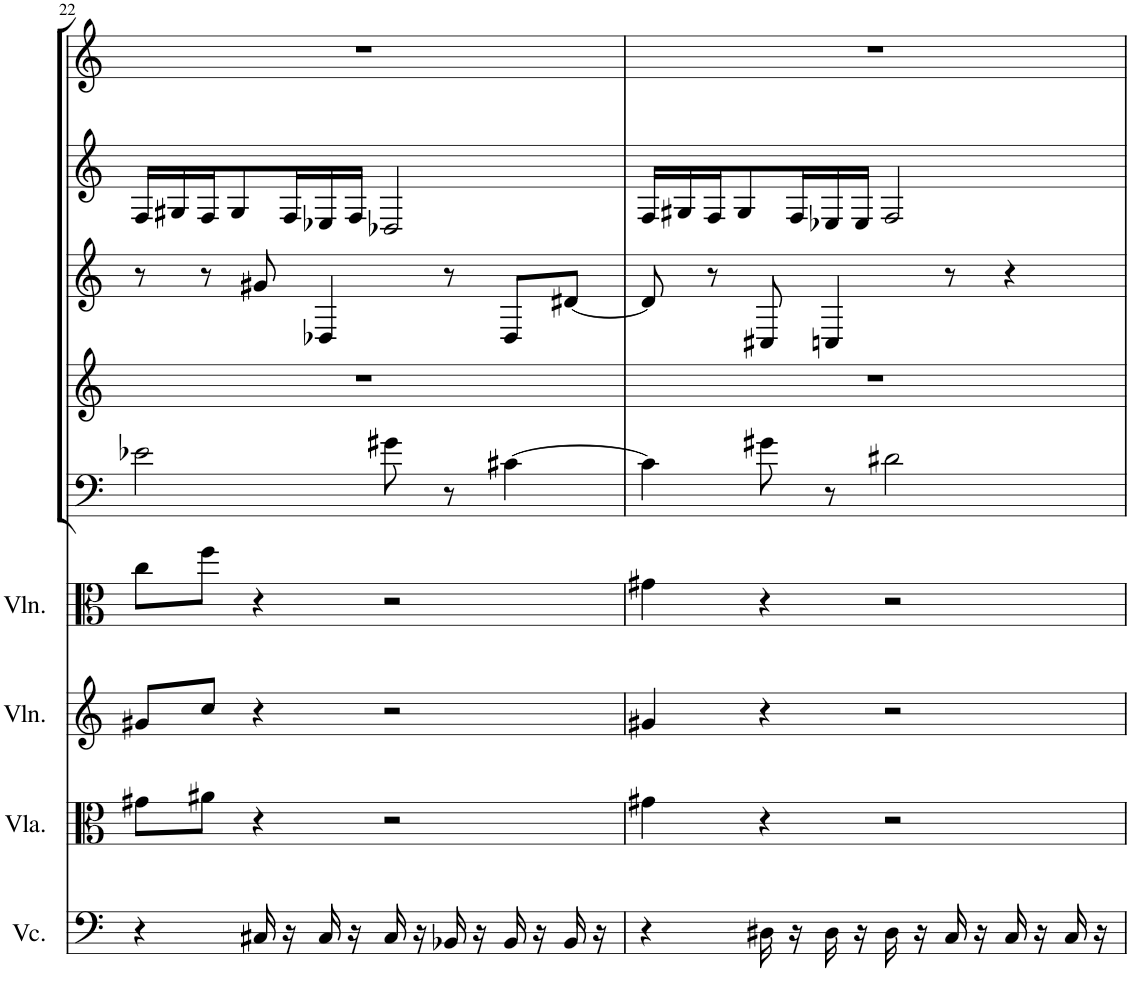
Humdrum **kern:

**kern	**kern	**kern	**kern	**kern	**kern	**kern	**kern	**kern
*part9	*part8	*part7	*part6	*part5	*part4	*part3	*part2	*part1
*staff9	*staff8	*staff7	*staff6	*staff5	*staff4	*staff3	*staff2	*staff1
*I"Violoncello	*I"Viola	*I"Violin	*I"Violin	*I"Bassoon	*I"Horn in F	*I"Bb Clarinet	*I"Oboe	*I"Flute
*I'Vc.	*I'Vla.	*I'Vln.	*I'Vln.	*I'Bsn	*I'Hn	*I'Cl	*I'Ob	*I'Fl
!!LO:PB:g=z
*clefF4	*clefC3	*clefG2	*clefC3	*clefF4	*clefG2	*clefG2	*clefG2	*clefG2
*	*	*	*	*	*ITrd4c7	*ITrd1c2	*	*
*k[]	*k[]	*k[]	*k[]	*k[]	*k[]	*k[]	*k[]	*k[]
*M4/4	*M4/4	*M4/4	*M4/4	*M4/4	*M4/4	*M4/4	*M4/4	*M4/4
=22	=22	=22	=22	=22	=22	=22	=22	=22
4r	8g#X\L	8g#X/L	8cc\L	2e-X\	1r	8r	16F/LL	1r
.	.	.	.	.	.	.	16G#X/	.
.	8a#X\J	8cc/J	8ff\J	.	.	8r	16F/J	.
.	.	.	.	.	.	.	8G#/	.
16C#X/	4r	4r	4r	.	.	8g#X/	.	.
16r	.	.	.	.	.	.	16F/L	.
16C#/	.	.	.	.	.	4D-X/	16E-X/	.
16r	.	.	.	.	.	.	16F/JJ	.
16C#/	2r	2r	2r	8g#X\	.	.	2D-X/	.
16r	.	.	.	.	.	.	.	.
16BB-X/	.	.	.	8r	.	8r	.	.
16r	.	.	.	.	.	.	.	.
16BB-/	.	.	.	[4c#X\	.	8D-/L	.	.
16r	.	.	.	.	.	.	.	.
16BB-/	.	.	.	.	.	[8d#X/J	.	.
16r	.	.	.	.	.	.	.	.
=23	=23	=23	=23	=23	=23	=23	=23	=23
4r	4g#X\	4g#X/	4g#X\	4c#\]	1r	8d#/]	16F/LL	1r
.	.	.	.	.	.	.	16G#X/	.
.	.	.	.	.	.	8r	16F/J	.
.	.	.	.	.	.	.	8G#/	.
16D#X\	4r	4r	4r	8g#X\	.	8C#X/	.	.
16r	.	.	.	.	.	.	16F/L	.
16D#\	.	.	.	8r	.	4Cn/	16E-X/	.
16r	.	.	.	.	.	.	16E-/JJ	.
16D#\	2r	2r	2r	2d#X\	.	.	2F/	.
16r	.	.	.	.	.	.	.	.
16C/	.	.	.	.	.	8r	.	.
16r	.	.	.	.	.	.	.	.
16C/	.	.	.	.	.	4r	.	.
16r	.	.	.	.	.	.	.	.
16C/	.	.	.	.	.	.	.	.
16r	.	.	.	.	.	.	.	.
=	=	=	=	=	=	=	=	=
*-	*-	*-	*-	*-	*-	*-	*-	*-
